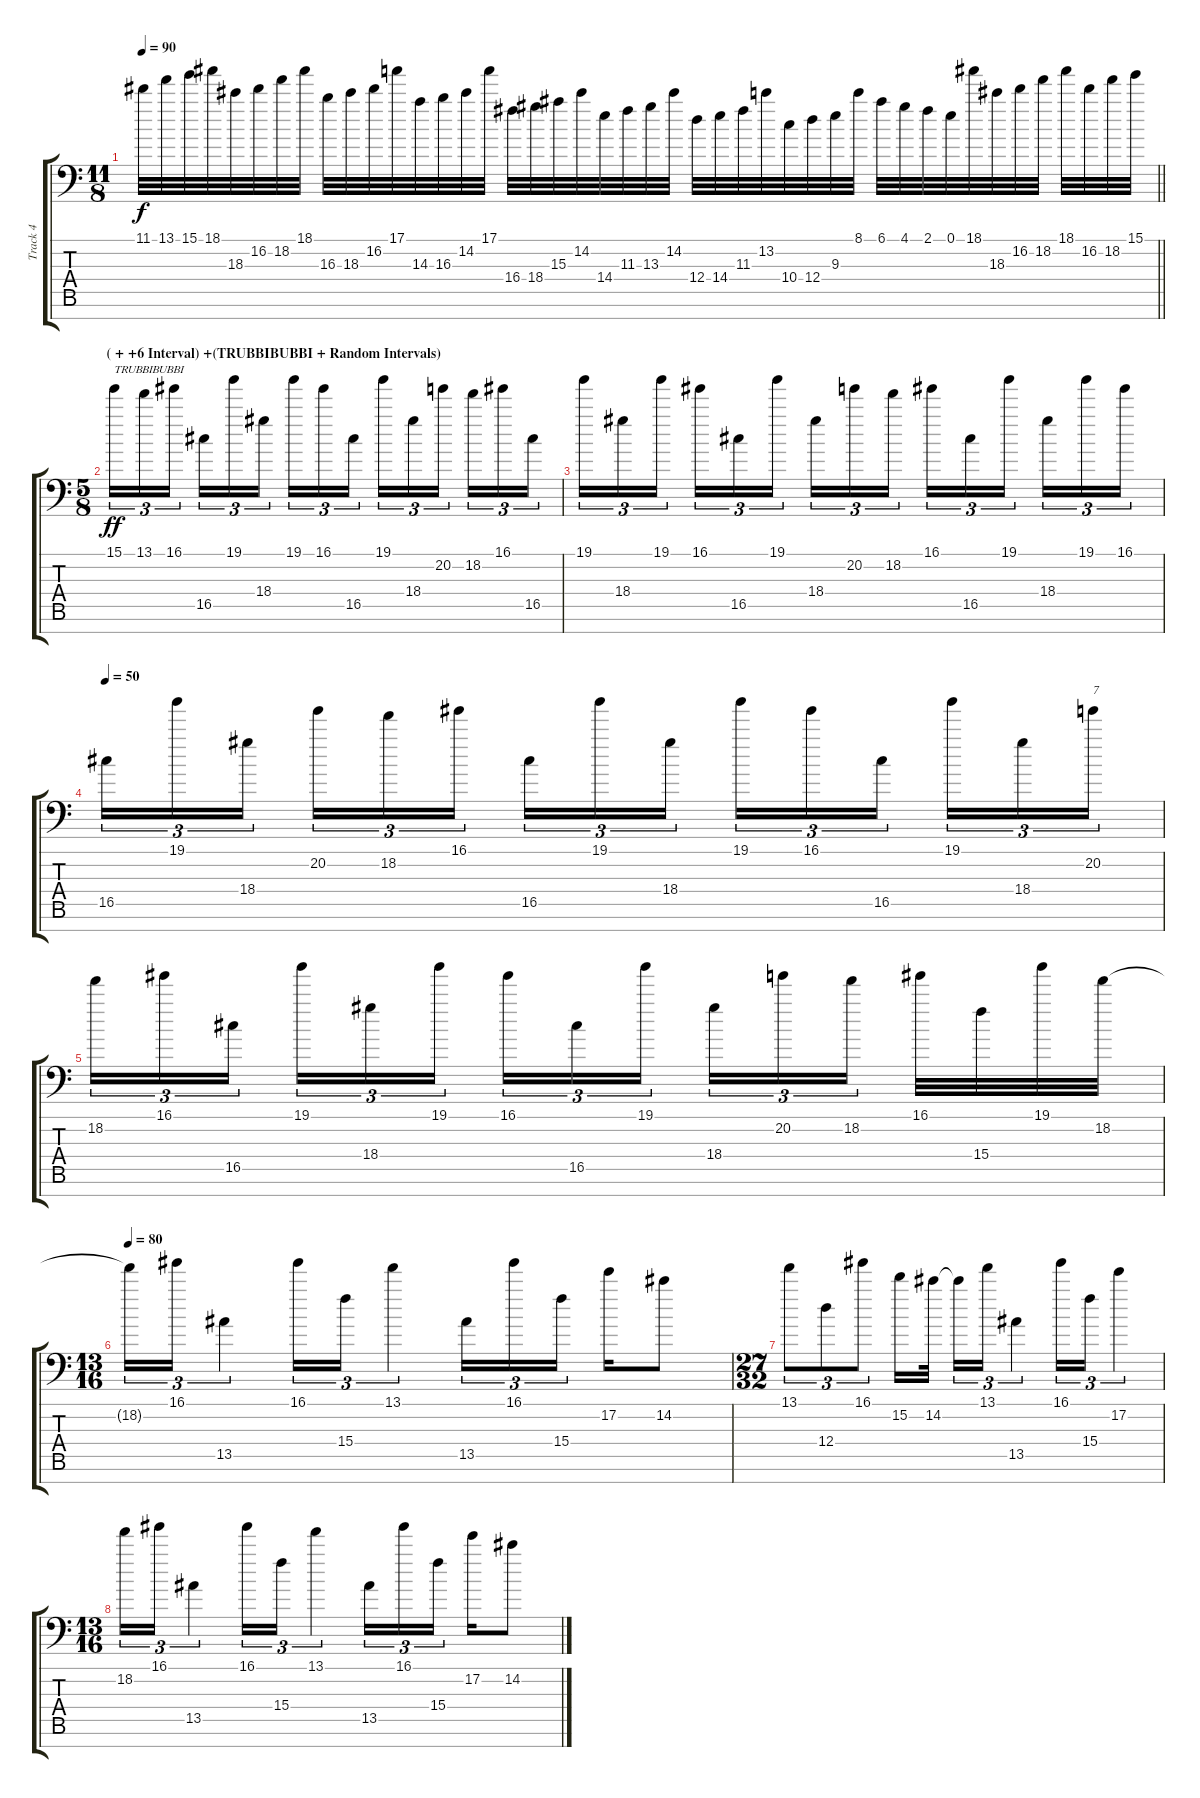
\track ("Track 4" "Track 4") {instrument distortionguitar}
\staff {score tabs}
\tuning (E4 B3 G3 D3 A2 E2 A1) {hide}
\ts (11 8)
\tempo 90
\clef f4
\barLineRight lightlight
\ks c
11.1.32{dy f} 13.1.32 15.1.32 18.1.32 18.3.32 16.2.32 18.2.32 18.1.32 16.3.32 18.3.32 16.2.32 17.1.32 14.3.32 16.3.32 14.2.32 17.1.32 16.4.32 18.4.32 15.3.32 14.2.32 14.4.32 11.3.32 13.3.32 14.2.32 12.4.32 14.4.32 11.3.32 13.2.32 10.4.32 12.4.32 9.3.32 8.1.32 6.1.32 4.1.32 2.1.32 0.1.32 18.1.32 18.3.32 16.2.32 18.2.32 18.1.32 16.2.32 18.2.32 15.1.32 |
\ts (5 8)
\section ("" "( + +6 Interval) +(TRUBBIBUBBI + Random Intervals)")
15.1.16{tu (3 2) txt "TRUBBIBUBBI" dy ff} 13.1.16{tu (3 2)} 16.1.16{tu (3 2)} 16.5.16{tu (3 2)} 19.1.16{tu (3 2)} 18.4.16{tu (3 2)} 19.1.16{tu (3 2)} 16.1.16{tu (3 2)} 16.5.16{tu (3 2)} 19.1.16{tu (3 2)} 18.4.16{tu (3 2)} 20.2.16{tu (3 2)} 18.2.16{tu (3 2)} 16.1.16{tu (3 2)} 16.5.16{tu (3 2)} |
19.1.16{tu (3 2)} 18.4.16{tu (3 2)} 19.1.16{tu (3 2)} 16.1.16{tu (3 2)} 16.5.16{tu (3 2)} 19.1.16{tu (3 2)} 18.4.16{tu (3 2)} 20.2.16{tu (3 2)} 18.2.16{tu (3 2)} 16.1.16{tu (3 2)} 16.5.16{tu (3 2)} 19.1.16{tu (3 2)} 18.4.16{tu (3 2)} 19.1.16{tu (3 2)} 16.1.16{tu (3 2)} |
\tempo 50
16.5.16{tu (3 2)} 19.1.16{tu (3 2)} 18.4.16{tu (3 2)} 20.2.16{tu (3 2)} 18.2.16{tu (3 2)} 16.1.16{tu (3 2)} 16.5.16{tu (3 2)} 19.1.16{tu (3 2)} 18.4.16{tu (3 2)} 19.1.16{tu (3 2)} 16.1.16{tu (3 2)} 16.5.16{tu (3 2)} 19.1.16{tu (3 2)} 18.4.16{tu (3 2)} 20.2.16{tu (3 2) txt "7"} |
18.2.16{tu (3 2)} 16.1.16{tu (3 2)} 16.5.16{tu (3 2)} 19.1.16{tu (3 2)} 18.4.16{tu (3 2)} 19.1.16{tu (3 2)} 16.1.16{tu (3 2)} 16.5.16{tu (3 2)} 19.1.16{tu (3 2)} 18.4.16{tu (3 2)} 20.2.16{tu (3 2)} 18.2.16{tu (3 2)} 16.1.32 15.4.32 19.1.32 18.2.32 |
\ts (13 16)
\tempo 80
18.2{t}.16{tu (3 2)} 16.1.16{tu (3 2)} 13.5.4{tu (3 2)} 16.1.16{tu (3 2)} 15.4.16{tu (3 2)} 13.1.4{tu (3 2)} 13.5.16{tu (3 2)} 16.1.16{tu (3 2)} 15.4.16{tu (3 2)} 17.2.16 14.2.8 |
\ts (27 32)
13.1.8{tu (3 2)} 12.4.8{tu (3 2)} 16.1.8{tu (3 2)} 15.2.16 14.2.32 14.2{t}.16{tu (3 2)} 13.1.16{tu (3 2)} 13.5.4{tu (3 2)} 16.1.16{tu (3 2)} 15.4.16{tu (3 2)} 17.2.4{tu (3 2)} |
\ts (13 16)
18.2.16{tu (3 2)} 16.1.16{tu (3 2)} 13.5.4{tu (3 2)} 16.1.16{tu (3 2)} 15.4.16{tu (3 2)} 13.1.4{tu (3 2)} 13.5.16{tu (3 2)} 16.1.16{tu (3 2)} 15.4.16{tu (3 2)} 17.2.16 14.2.8
